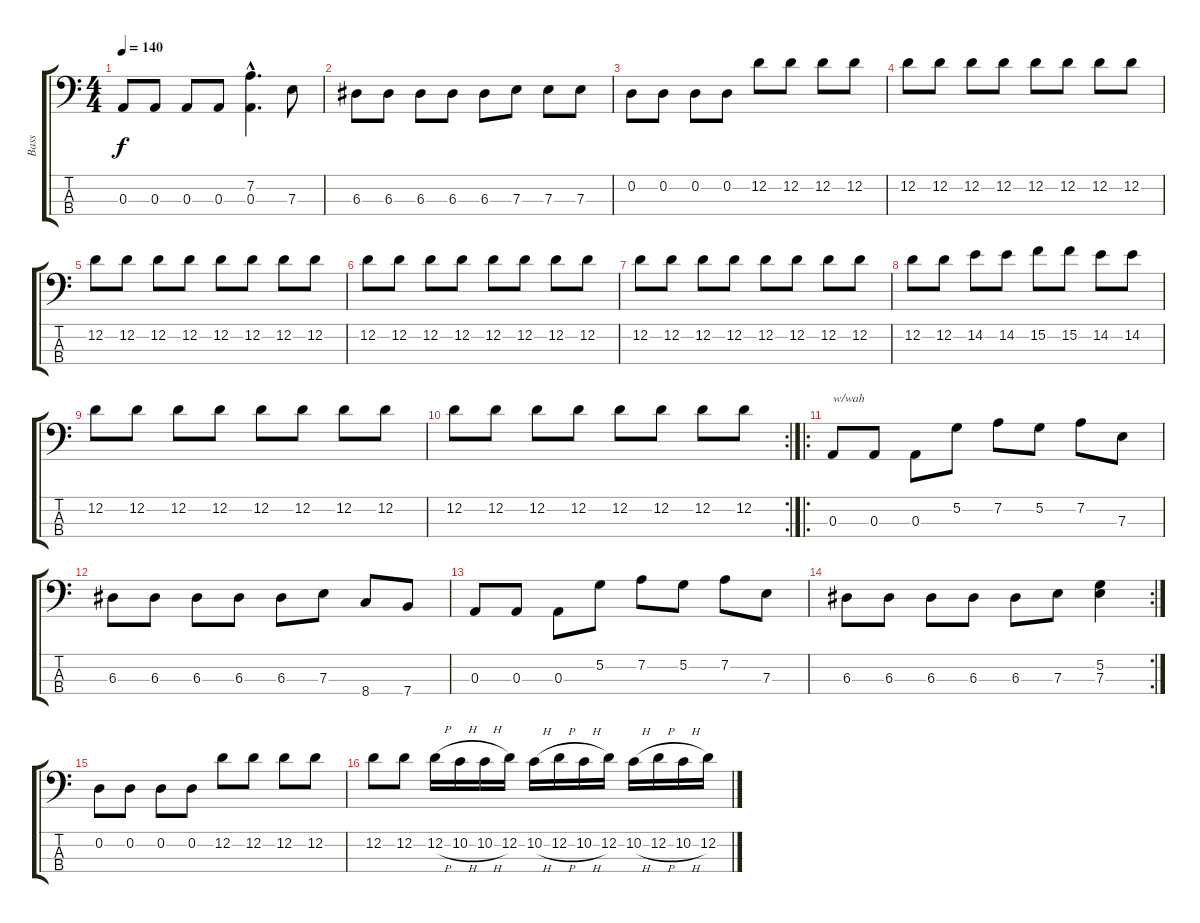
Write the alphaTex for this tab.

\track ("Bass" "Bass") {instrument electricbassfinger}
\staff {score tabs}
\tuning (G2 D2 A1 E1) {hide}
\ts (4 4)
\tempo 140
\clef f4
\ks c
0.3.8{dy f} 0.3.8 0.3.8 0.3.8 (7.2{hac} 0.3{hac}).4{d} 7.3.8 |
6.3.8 6.3.8 6.3.8 6.3.8 6.3.8 7.3.8 7.3.8 7.3.8 |
0.2.8 0.2.8 0.2.8 0.2.8 12.2.8 12.2.8 12.2.8 12.2.8 |
12.2.8 12.2.8 12.2.8 12.2.8 12.2.8 12.2.8 12.2.8 12.2.8 |
12.2.8 12.2.8 12.2.8 12.2.8 12.2.8 12.2.8 12.2.8 12.2.8 |
12.2.8 12.2.8 12.2.8 12.2.8 12.2.8 12.2.8 12.2.8 12.2.8 |
12.2.8 12.2.8 12.2.8 12.2.8 12.2.8 12.2.8 12.2.8 12.2.8 |
12.2.8 12.2.8 14.2.8 14.2.8 15.2.8 15.2.8 14.2.8 14.2.8 |
12.2.8 12.2.8 12.2.8 12.2.8 12.2.8 12.2.8 12.2.8 12.2.8 |
\rc 2
12.2.8 12.2.8 12.2.8 12.2.8 12.2.8 12.2.8 12.2.8 12.2.8 |
\ro
0.3.8{txt "w/wah"} 0.3.8 0.3.8 5.2.8 7.2.8 5.2.8 7.2.8 7.3.8 |
6.3.8 6.3.8 6.3.8 6.3.8 6.3.8 7.3.8 8.4.8 7.4.8 |
0.3.8 0.3.8 0.3.8 5.2.8 7.2.8 5.2.8 7.2.8 7.3.8 |
\rc 2
6.3.8 6.3.8 6.3.8 6.3.8 6.3.8 7.3.8 (5.2 7.3).4 |
0.2.8 0.2.8 0.2.8 0.2.8 12.2.8 12.2.8 12.2.8 12.2.8 |
12.2.8 12.2.8 12.2{h}.16 10.2{h}.16 10.2{h}.16 12.2.16 10.2{h}.16 12.2{h}.16 10.2{h}.16 12.2.16 10.2{h}.16 12.2{h}.16 10.2{h}.16 12.2.16
